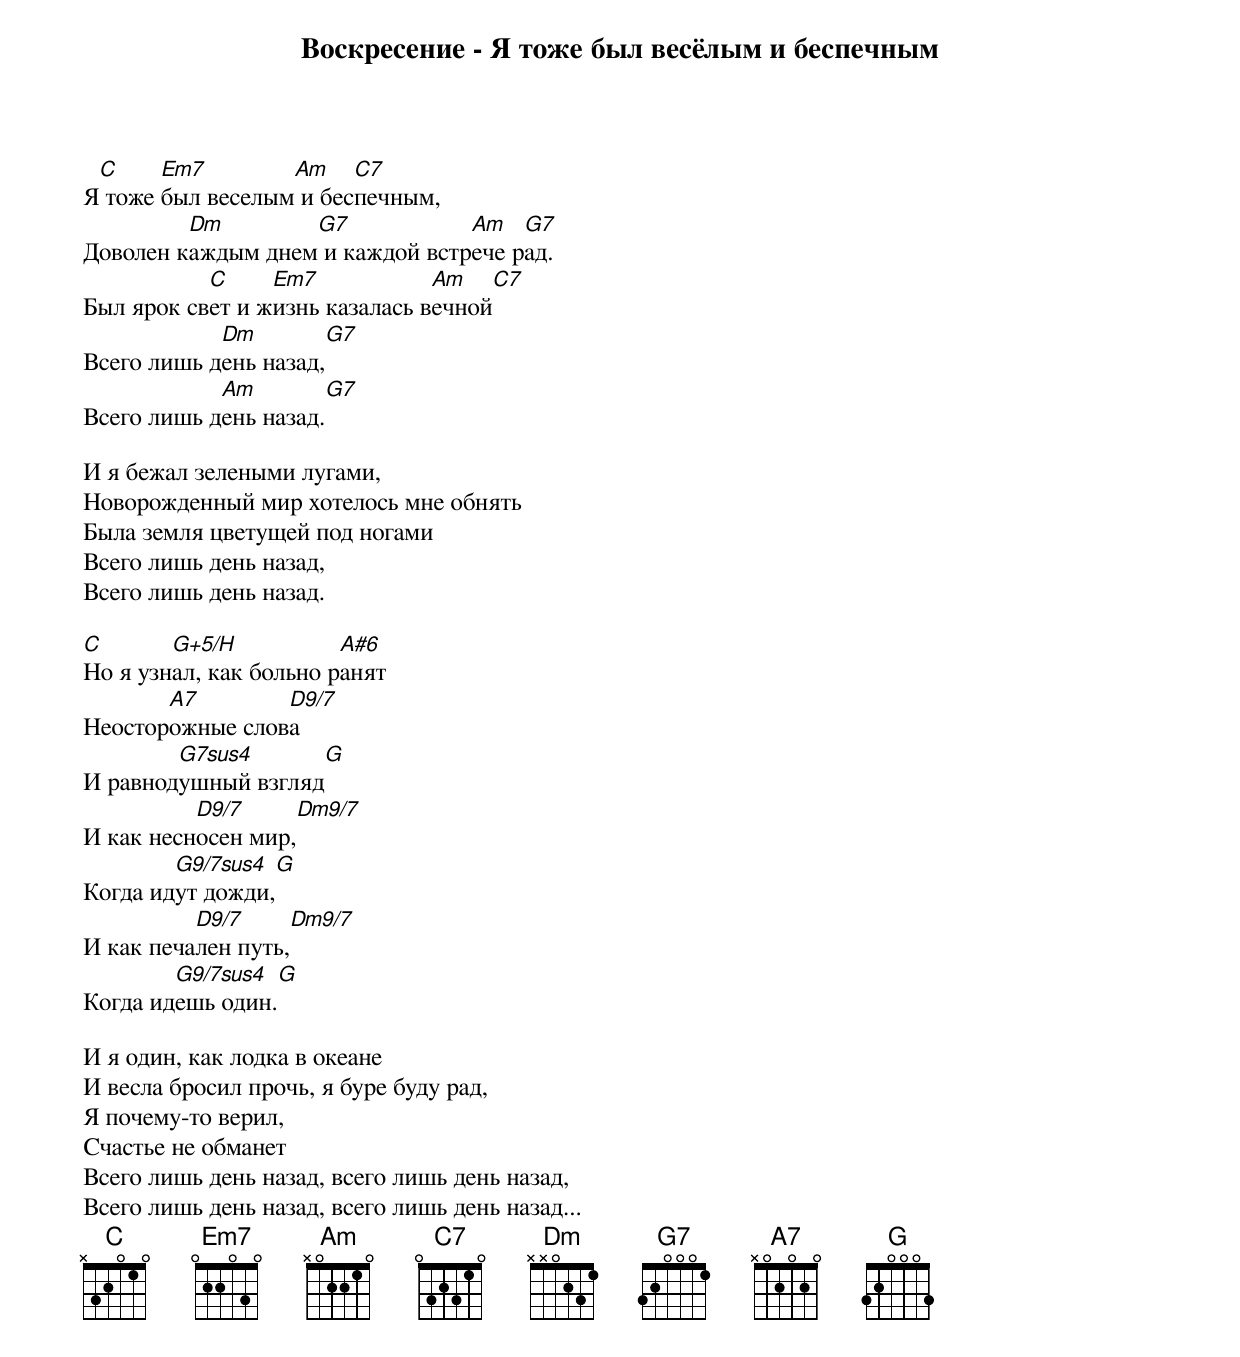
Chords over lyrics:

Воскресение - Я тоже был весёлым и беспечным
 C     Em7        Am    C7
Я тоже был веселым и беспечным,
         Dm        G7            Am   G7
Доволен каждым днем и каждой встрече рад.
           C     Em7            Am    C7
Был ярок свет и жизнь казалась вечной
            Dm        G7
Всего лишь день назад,
            Am        G7
Всего лишь день назад.

И я бежал зелеными лугами,
Новорожденный мир хотелось мне обнять
Была земля цветущей под ногами
Всего лишь день назад,
Всего лишь день назад.

C       G+5/H           A#6
Но я узнал, как больно ранят
       A7        D9/7
Неосторожные слова
        G7sus4       G
И равнодушный взгляд
          D9/7       Dm9/7
И как несносен мир,
        G9/7sus4     G
Когда идут дожди,
          D9/7       Dm9/7
И как печален путь,
        G9/7sus4     G
Когда идешь один.

И я один, как лодка в океане
И весла бросил прочь, я буре буду рад,
Я почему-то верил,
Счастье не обманет
Всего лишь день назад, всего лишь день назад,
Всего лишь день назад, всего лишь день назад...
